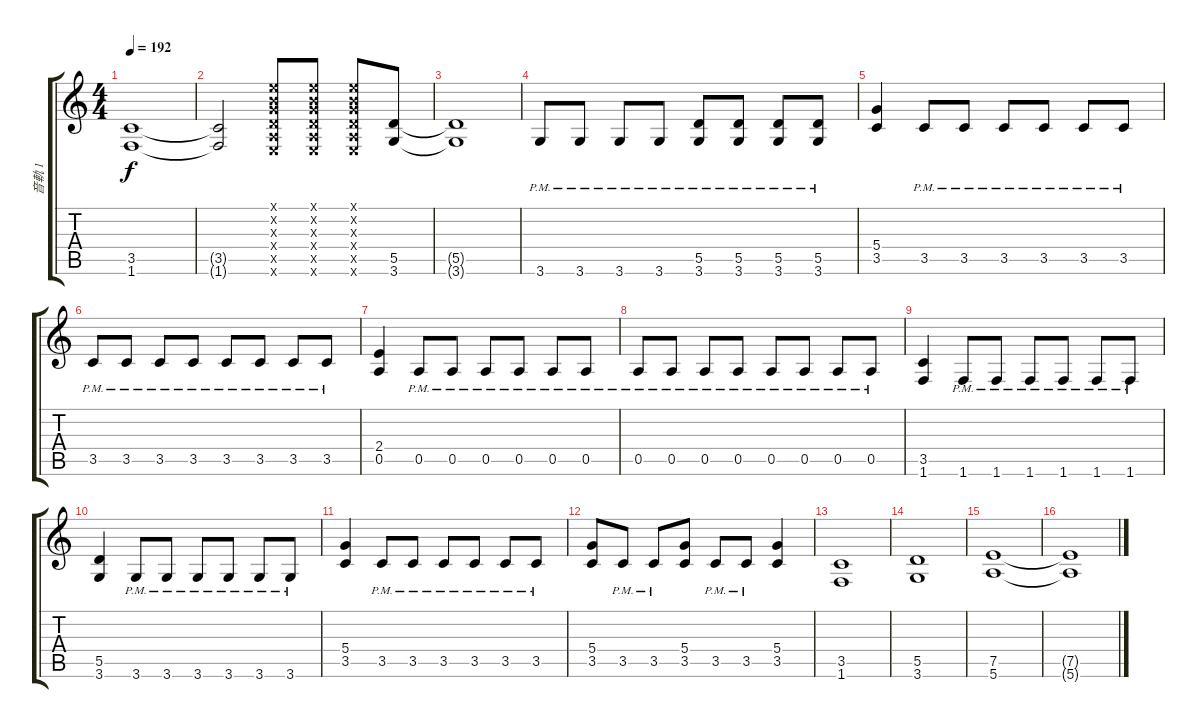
\track ("音軌 1" "音軌 1") {instrument electricguitarjazz}
\staff {score tabs}
\tuning (E4 B3 G3 D3 A2 E2) {hide}
\ts (4 4)
\tempo 192
\clef g2
\ks c
(3.5{t} 1.6{t}).1{dy f} |
(3.5{t} 1.6{t}).2 (0.1{x} 0.2{x} 0.3{x} 0.4{x} 0.5{x} 0.6{x}).8 (0.1{x} 0.2{x} 0.3{x} 0.4{x} 0.5{x} 0.6{x}).8 (0.1{x} 0.2{x} 0.3{x} 0.4{x} 0.5{x} 0.6{x}).8 (5.5 3.6).8 |
(5.5{t} 3.6{t}).1 |
3.6{pm}.8 3.6{pm}.8 3.6{pm}.8 3.6{pm}.8 (5.5{pm} 3.6{pm}).8 (5.5{pm} 3.6{pm}).8 (5.5{pm} 3.6{pm}).8 (5.5{pm} 3.6{pm}).8 |
(5.4 3.5).4 3.5{pm}.8 3.5{pm}.8 3.5{pm}.8 3.5{pm}.8 3.5{pm}.8 3.5{pm}.8 |
3.5{pm}.8 3.5{pm}.8 3.5{pm}.8 3.5{pm}.8 3.5{pm}.8 3.5{pm}.8 3.5{pm}.8 3.5{pm}.8 |
(2.4 0.5).4 0.5{pm}.8 0.5{pm}.8 0.5{pm}.8 0.5{pm}.8 0.5{pm}.8 0.5{pm}.8 |
0.5{pm}.8 0.5{pm}.8 0.5{pm}.8 0.5{pm}.8 0.5{pm}.8 0.5{pm}.8 0.5{pm}.8 0.5{pm}.8 |
(3.5 1.6).4 1.6{pm}.8 1.6{pm}.8 1.6{pm}.8 1.6{pm}.8 1.6{pm}.8 1.6{pm}.8 |
(5.5 3.6).4 3.6{pm}.8 3.6{pm}.8 3.6{pm}.8 3.6{pm}.8 3.6{pm}.8 3.6{pm}.8 |
(5.4 3.5).4 3.5{pm}.8 3.5{pm}.8 3.5{pm}.8 3.5{pm}.8 3.5{pm}.8 3.5{pm}.8 |
(5.4 3.5).8 3.5{pm}.8 3.5{pm}.8 (5.4 3.5).8 3.5{pm}.8 3.5{pm}.8 (5.4 3.5).4 |
(3.5 1.6).1 |
(5.5 3.6).1 |
(7.5 5.6).1 |
(7.5{t} 5.6{t}).1
